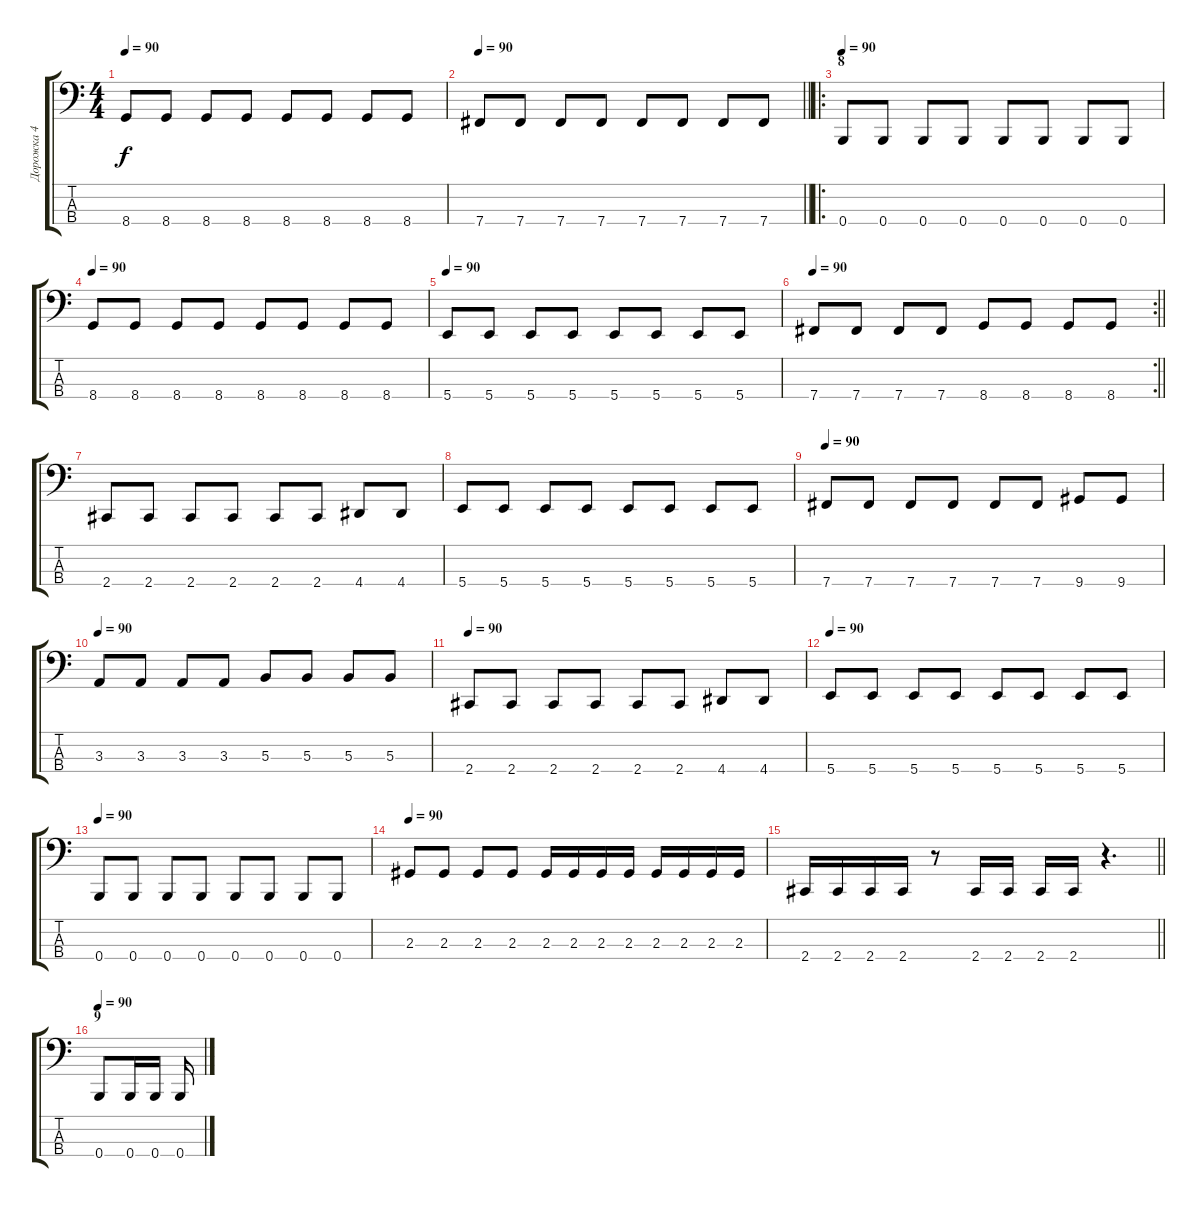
\track ("Дорожка 4" "Дорожка 4") {solo instrument electricbassfinger}
\staff {score tabs}
\tuning (E2 B1 Gb1 B0) {hide}
\ts (4 4)
\tempo 90
\clef f4
\ks c
8.4.8{dy f} 8.4.8 8.4.8 8.4.8 8.4.8 8.4.8 8.4.8 8.4.8 |
\tempo 90
\barLineRight lightlight
7.4.8 7.4.8 7.4.8 7.4.8 7.4.8 7.4.8 7.4.8 7.4.8 |
\ro
\section ("" "8")
\tempo 90
0.4.8 0.4.8 0.4.8 0.4.8 0.4.8 0.4.8 0.4.8 0.4.8 |
\tempo 90
8.4.8 8.4.8 8.4.8 8.4.8 8.4.8 8.4.8 8.4.8 8.4.8 |
\tempo 90
5.4.8 5.4.8 5.4.8 5.4.8 5.4.8 5.4.8 5.4.8 5.4.8 |
\rc 2
\tempo 90
\barLineRight lightlight
7.4.8 7.4.8 7.4.8 7.4.8 8.4.8 8.4.8 8.4.8 8.4.8 |
2.4.8 2.4.8 2.4.8 2.4.8 2.4.8 2.4.8 4.4.8 4.4.8 |
5.4.8 5.4.8 5.4.8 5.4.8 5.4.8 5.4.8 5.4.8 5.4.8 |
\tempo 90
7.4.8 7.4.8 7.4.8 7.4.8 7.4.8 7.4.8 9.4.8 9.4.8 |
\tempo 90
3.3.8 3.3.8 3.3.8 3.3.8 5.3.8 5.3.8 5.3.8 5.3.8 |
\tempo 90
2.4.8 2.4.8 2.4.8 2.4.8 2.4.8 2.4.8 4.4.8 4.4.8 |
\tempo 90
5.4.8 5.4.8 5.4.8 5.4.8 5.4.8 5.4.8 5.4.8 5.4.8 |
\tempo 90
0.4.8 0.4.8 0.4.8 0.4.8 0.4.8 0.4.8 0.4.8 0.4.8 |
\tempo 90
2.3.8 2.3.8 2.3.8 2.3.8 2.3.16 2.3.16 2.3.16 2.3.16 2.3.16 2.3.16 2.3.16 2.3.16 |
\barLineRight lightlight
2.4.16 2.4.16 2.4.16 2.4.16 r.8 2.4.16 2.4.16 2.4.16 2.4.16 r.4{d} |
\section ("" "9")
\tempo 90
0.4.8 0.4.16 0.4.16 0.4.16
